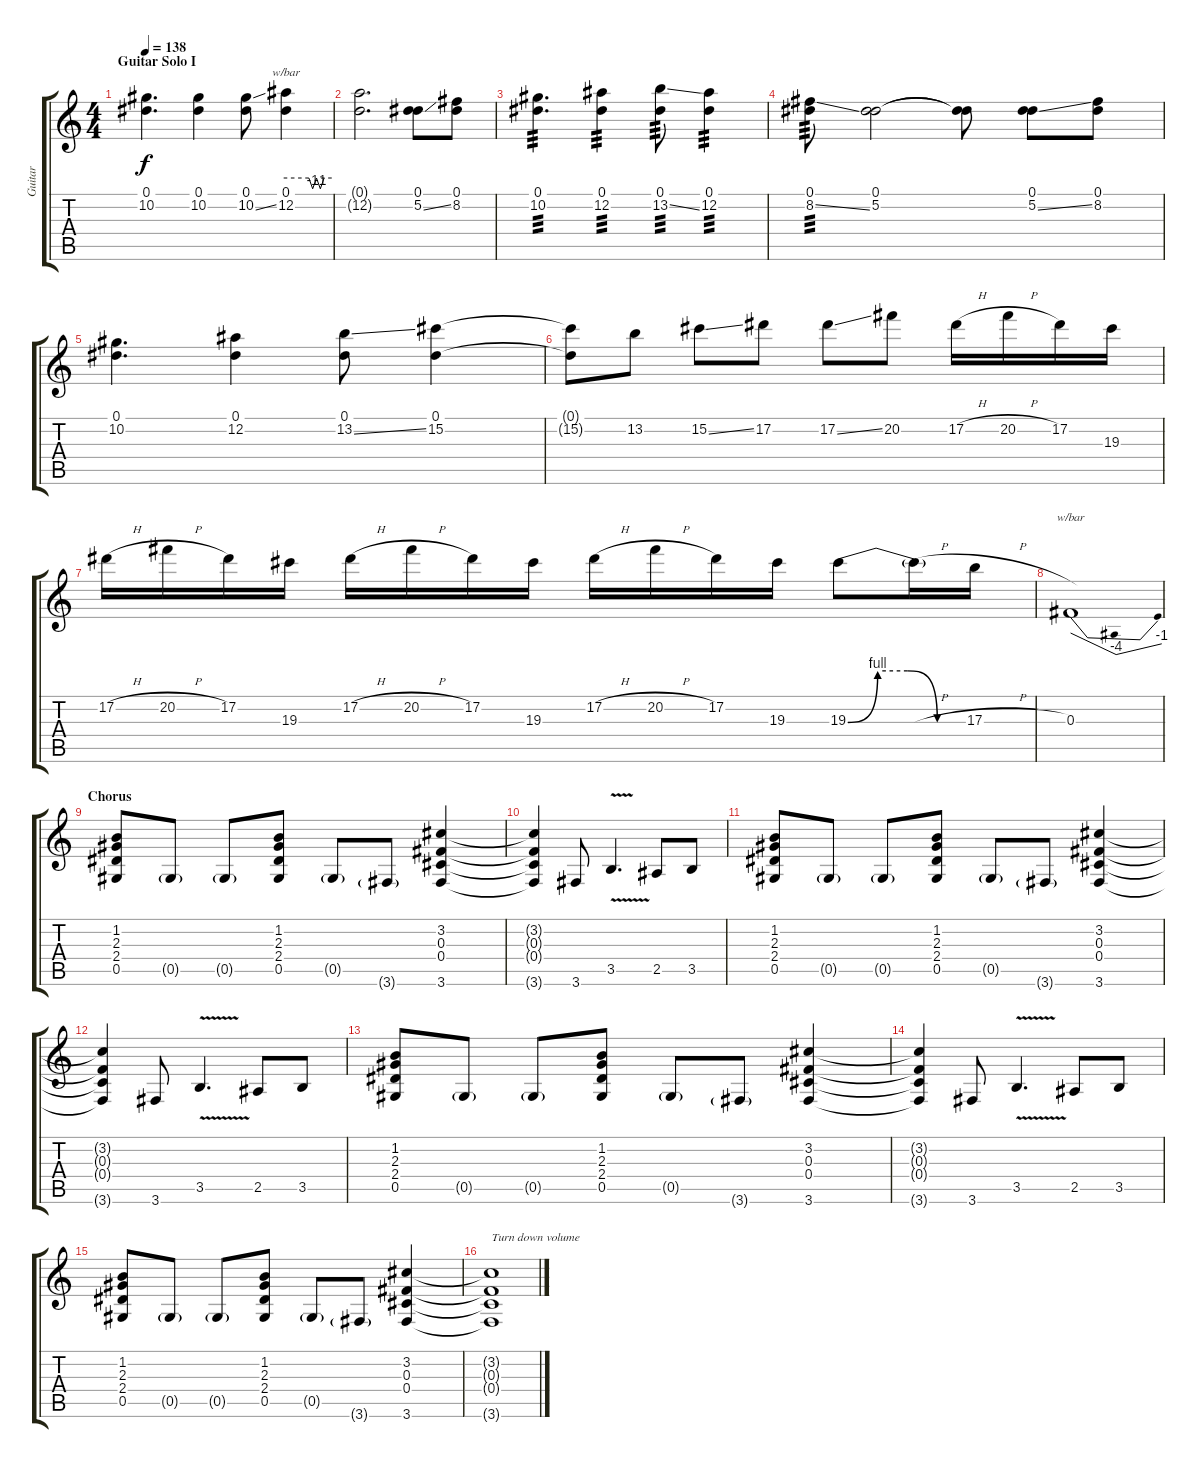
\track ("Guitar" "Guitar") {instrument distortionguitar}
\staff {score tabs}
\tuning (Eb4 Bb3 Gb3 Db3 Ab2 Eb2) {hide}
\ts (4 4)
\section ("" "Guitar Solo I")
\tempo 138
\clef g2
\ks c
(0.1 10.2).4{d dy f} (0.1 10.2).4 (0.1 10.2{ss}).8 (0.1 12.2).4{tbe (custom default 0 0 30 0 35 -4 40 0 45 -4 50 0 60 0)} |
(0.1{t} 12.2{t}).2{d} (0.1 5.2{ss}).8 (0.1 8.2).8 |
(0.1 10.2).4{d tp 3} (0.1 12.2).4{tp 3} (0.1 13.2{ss}).8{tp 3} (0.1 12.2).4{tp 3} |
(0.1 8.2{ss}).8{tp 3} (0.1 5.2).2 (0.1{t} 5.2{t}).8 (0.1 5.2{ss}).8 (0.1 8.2).8 |
(0.1 10.2).4{d} (0.1 12.2).4 (0.1 13.2{ss}).8 (0.1 15.2).4 |
(0.1{t} 15.2{t}).8 13.2.8 15.2{ss}.8 17.2.8 17.2{ss}.8 20.2.8 17.2{h}.16 20.2{h}.16 17.2.16 19.3.16 |
17.2{h}.16 20.2{h}.16 17.2.16 19.3.16 17.2{h}.16 20.2{h}.16 17.2.16 19.3.16 17.2{h}.16 20.2{h}.16 17.2.16 19.3.16 19.3{be (custom 0 0 15 4 30 4 45 0 60 0)}.8 19.3{h t}.16 17.3{h}.16 |
0.3.1{tbe (dip default 0 0 55 -16 60 -4)} |
\section ("" "Chorus")
(1.2 2.3 2.4 0.5).8 0.5{g}.8 0.5{g}.8 (1.2 2.3 2.4 0.5).8 0.5{g}.8 3.6{g}.8 (3.2 0.3 0.4 3.6).4 |
(3.2{t} 0.3{t} 0.4{t} 3.6{t}).4 3.6.8 3.5{v}.4{d} 2.5.8 3.5.8 |
(1.2 2.3 2.4 0.5).8 0.5{g}.8 0.5{g}.8 (1.2 2.3 2.4 0.5).8 0.5{g}.8 3.6{g}.8 (3.2 0.3 0.4 3.6).4 |
(3.2{t} 0.3{t} 0.4{t} 3.6{t}).4 3.6.8 3.5{v}.4{d} 2.5.8 3.5.8 |
(1.2 2.3 2.4 0.5).8 0.5{g}.8 0.5{g}.8 (1.2 2.3 2.4 0.5).8 0.5{g}.8 3.6{g}.8 (3.2 0.3 0.4 3.6).4 |
(3.2{t} 0.3{t} 0.4{t} 3.6{t}).4 3.6.8 3.5{v}.4{d} 2.5.8 3.5.8 |
(1.2 2.3 2.4 0.5).8 0.5{g}.8 0.5{g}.8 (1.2 2.3 2.4 0.5).8 0.5{g}.8 3.6{g}.8 (3.2 0.3 0.4 3.6).4 |
(3.2{t} 0.3{t} 0.4{t} 3.6{t}).1{txt "Turn down volume"}
